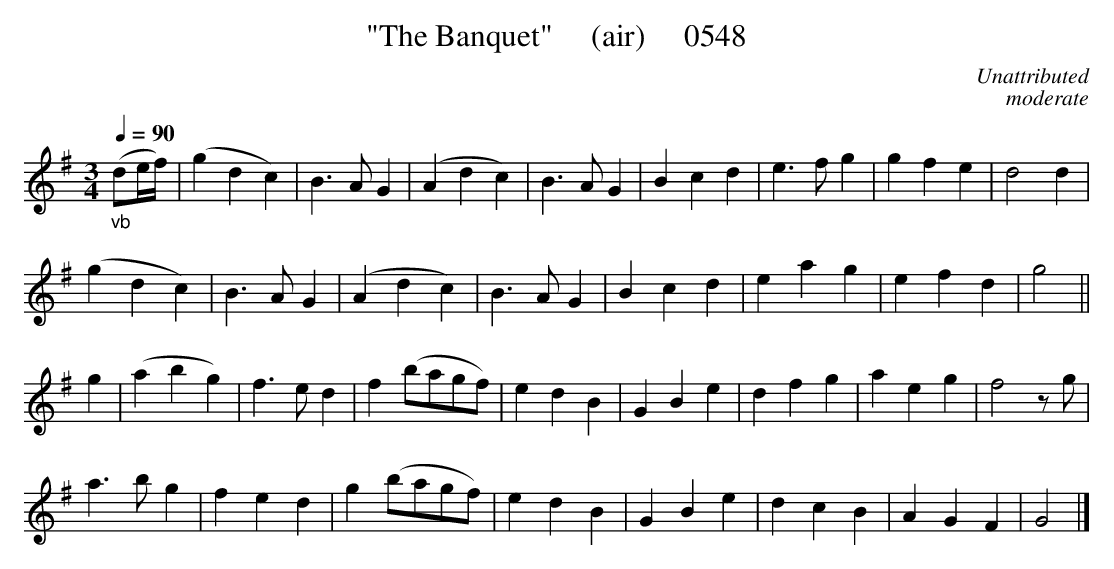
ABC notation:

X:1
T:"The Banquet"     (air)     0548
C:Unattributed
C:moderate
Q:1/4=90
M:3/4
L:1/8
K:G
"_vb"(de/2f/2)|(g2d2c2)|B3A G2|(A2d2c2)|B3A G2|B2c2d2|e3f g2|g2f2e2|d4d2|
(g2d2c2)|B3A G2|(A2d2c2)|B3A G2|B2c2d2|e2a2g2|e2f2d2|g4||
g2|(a2b2g2)|f3e d2|f2(bagf)|e2d2B2|G2B2e2|d2f2g2|a2e2g2|f4zg|
a3b g2|f2e2d2|g2(bagf)|e2d2B2|G2B2e2|d2c2B2|A2G2F2|G4|]
